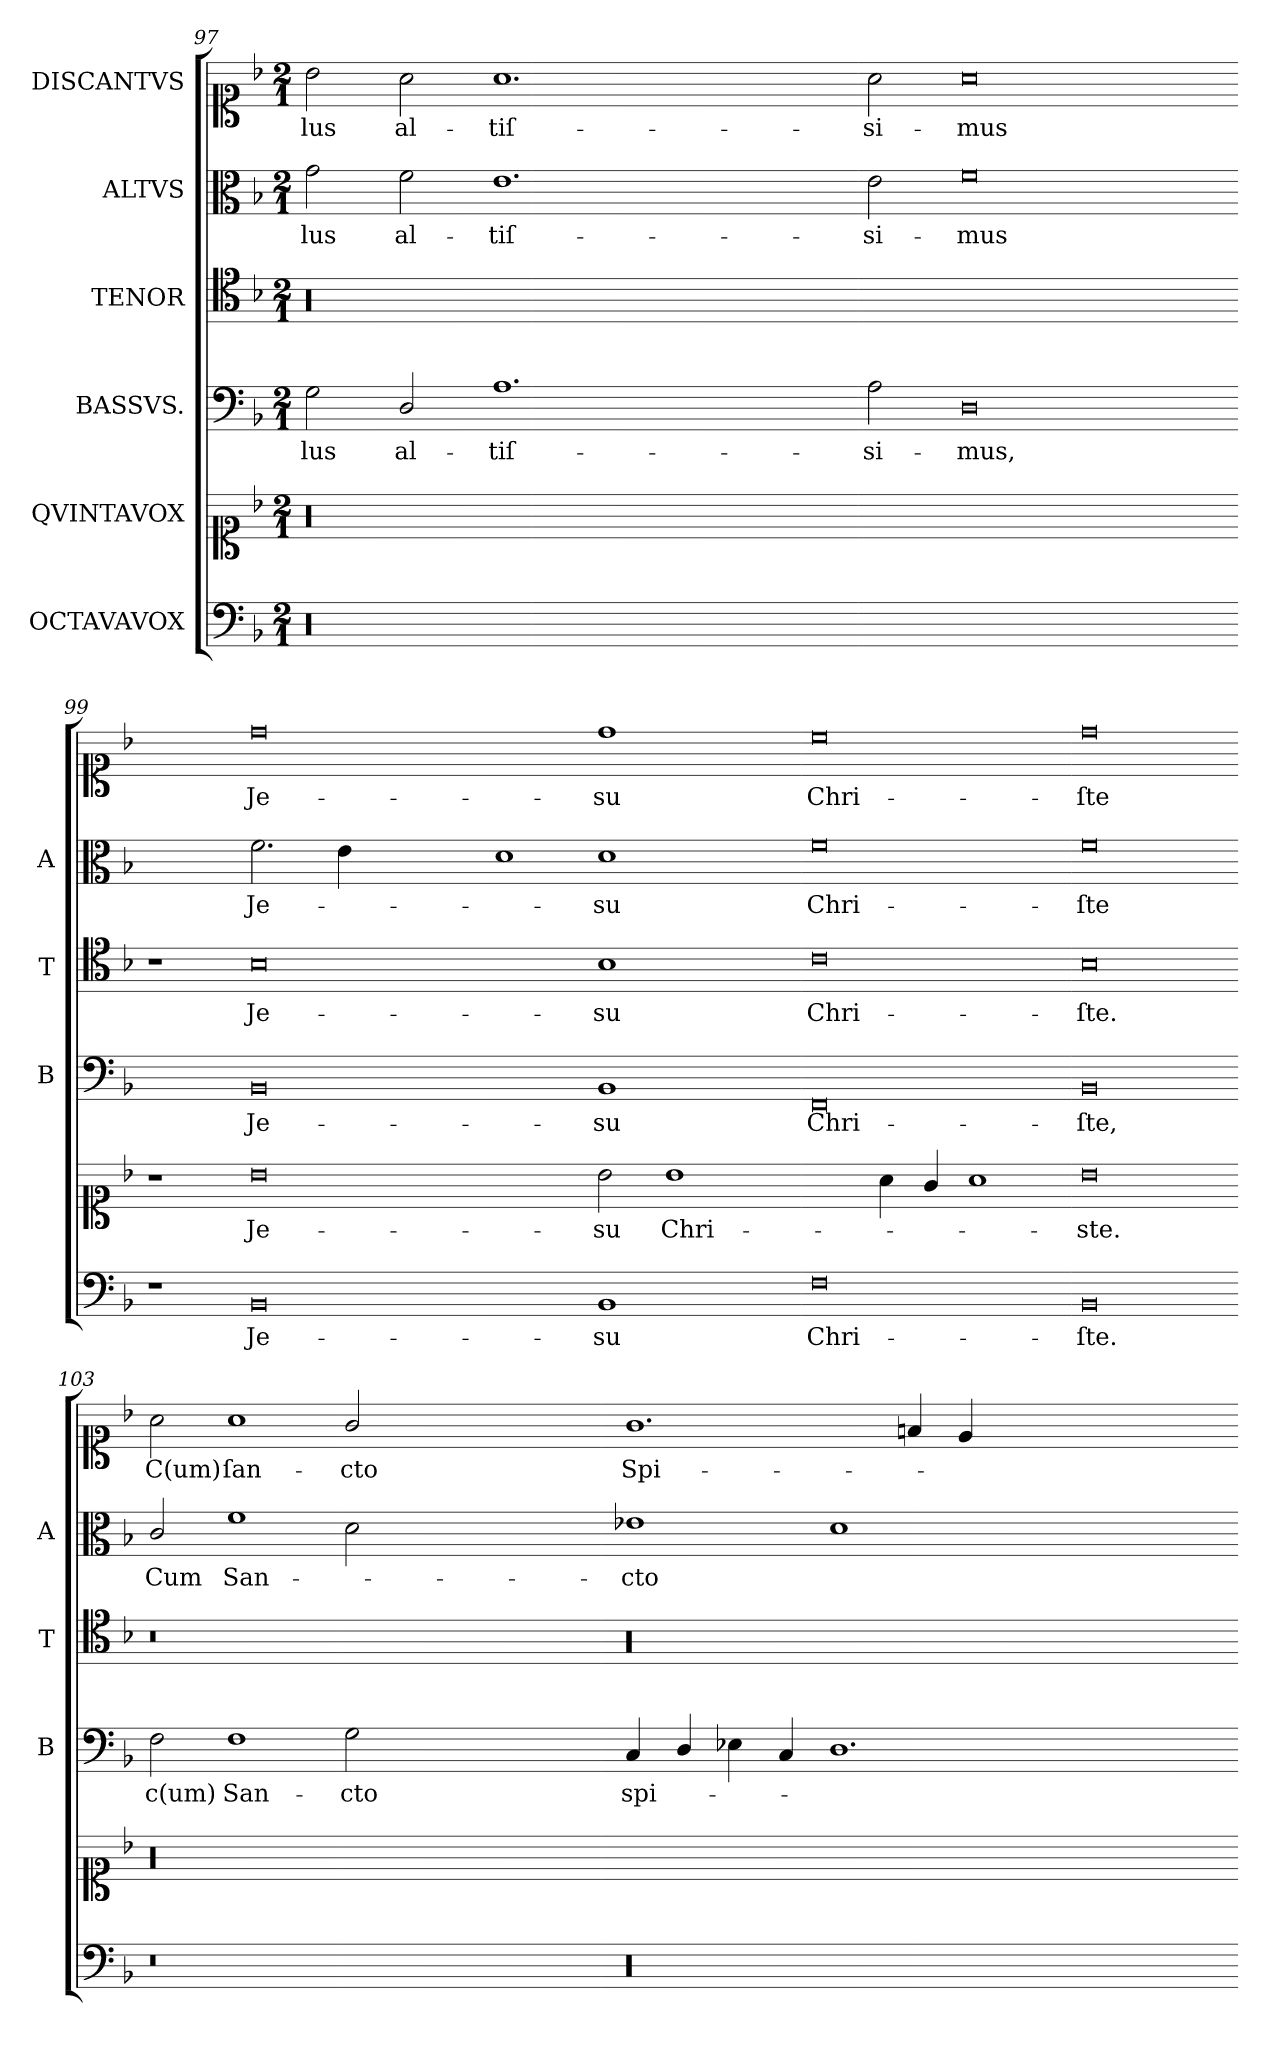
**kern	**text	**kern	**text	**kern	**text	**kern	**text	**kern	**text	**kern	**text
*part6	*part6	*part5	*part5	*part4	*part4	*part3	*part3	*part2	*part2	*part1	*part1
*staff6	*staff6	*staff5	*staff5	*staff4	*staff4	*staff3	*staff3	*staff2	*staff2	*staff1	*staff1
*I"OCTAVAVOX	*	*I"QVINTAVOX	*	*I"BASSVS.	*	*I"TENOR	*	*I"ALTVS	*	*I"DISCANTVS	*
*	*	*	*	*I'B	*	*I'T	*	*I'A	*	*	*
*clefF4	*	*clefC1	*	*clefF4	*	*clefC4	*	*clefC3	*	*clefC1	*
*k[b-]	*	*k[b-]	*	*k[b-]	*	*k[b-]	*	*k[b-]	*	*k[b-]	*
*M2/1	*	*M2/1	*	*M2/1	*	*M2/1	*	*M2/1	*	*M2/1	*
=97	=97	=97	=97	=97	=97	=97	=97	=97	=97	=97	=97
00r	.	00r	.	2G\	-lus	00r	.	2g\	-lus	2b-\	-lus
.	.	.	.	2D/	al-	.	.	2f\	al-	2a\	al-
.	.	.	.	1.A	-tiſ-	.	.	1.e	-tiſ-	1.a	-tiſ-
.	.	.	.	1.ryy	.	.	.	1.ryy	.	1.ryy	.
=98-	=98-	=98-	=98-	=98-	=98-	=98-	=98-	=98-	=98-	=98-	=98-
0ryy	.	0ryy	.	2A\	-si-	0ryy	.	2e\	-si-	2a\	-si-
.	.	.	.	0D	-mus,	.	.	0f	-mus	0a	-mus
2ryy	.	2ryy	.	.	.	2ryy	.	.	.	.	.
=99-	=99-	=99-	=99-	=99-	=99-	=99-	=99-	=99-	=99-	=99-	=99-
1r	.	1r	.	1ryy	.	1r	.	1ryy	.	1ryy	.
0BB-	Je-	0b-	Je-	0BB-	Je-	0B-	Je-	2.f\	Je-	0dd	Je-
.	.	.	.	.	.	.	.	4e\	.	.	.
.	.	.	.	.	.	.	.	1ryy	.	.	.
=100-	=100-	=100-	=100-	=100-	=100-	=100-	=100-	=100-	=100-	=100-	=100-
1ryy	.	1ryy	.	1ryy	.	1ryy	.	1d	.	1ryy	.
1BB-	-su	2b-\	-su	1BB-	-su	1B-	-su	1d	-su	1dd	-su
.	.	1b-\	Chri-	.	.	.	.	.	.	.	.
2ryy	.	.	.	2ryy	.	2ryy	.	2ryy	.	2ryy	.
=101-	=101-	=101-	=101-	=101-	=101-	=101-	=101-	=101-	=101-	=101-	=101-
0F	Chri-	2ryy	.	0FF	Chri-	0c	Chri-	0f	Chri-	0cc	Chri-
.	.	4a\	.	.	.	.	.	.	.	.	.
.	.	4g/	.	.	.	.	.	.	.	.	.
.	.	1a	.	.	.	.	.	.	.	.	.
=102-	=102-	=102-	=102-	=102-	=102-	=102-	=102-	=102-	=102-	=102-	=102-
0BB-	-ſte.	0b-	-ste.	0BB-	-ſte,	0B-	-ſte.	0f	-ſte	0dd	-ſte
=103-	=103-	=103-	=103-	=103-	=103-	=103-	=103-	=103-	=103-	=103-	=103-
0r	.	00r	.	2F\	c(um)	0r	.	2c/	Cum	2a\	C(um)
.	.	.	.	1F	San-	.	.	1f	San-	1a	ſan-
.	.	.	.	2G\	-cto	.	.	2d\	.	2g/	-cto
0ryy	.	.	.	0ryy	.	0ryy	.	0ryy	.	0ryy	.
=104-	=104-	=104-	=104-	=104-	=104-	=104-	=104-	=104-	=104-	=104-	=104-
00r	.	00ryy	.	4C/	spi-	00r	.	1e-X	-cto	1.g	Spi-
.	.	.	.	4D/	.	.	.	.	.	.	.
.	.	.	.	4E-X\	.	.	.	.	.	.	.
.	.	.	.	4C/	.	.	.	.	.	.	.
.	.	.	.	1.D	.	.	.	1d	.	.	.
.	.	.	.	.	.	.	.	.	.	4fn/	.
.	.	.	.	.	.	.	.	.	.	4e/	.
.	.	.	.	.	.	.	.	0ryy	.	0ryy	.
.	.	.	.	1.ryy	.	.	.	.	.	.	.
=-	=-	=-	=-	=-	=-	=-	=-	=-	=-	=-	=-
*-	*-	*-	*-	*-	*-	*-	*-	*-	*-	*-	*-
